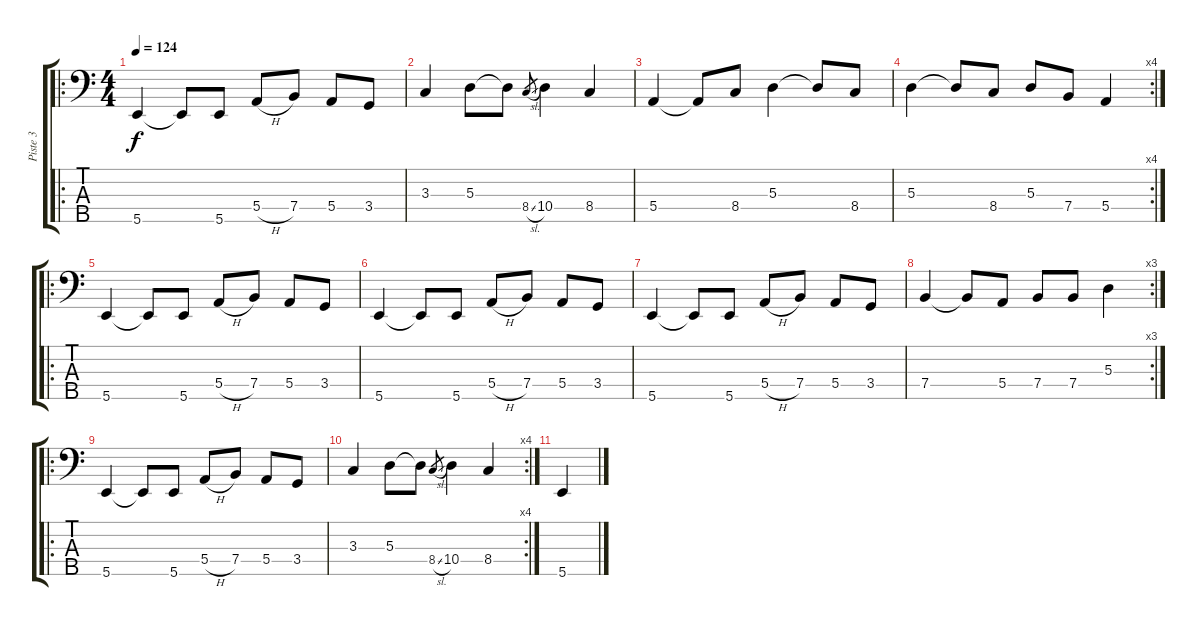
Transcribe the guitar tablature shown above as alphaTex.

\track ("Piste 3" "Piste 3") {instrument electricbassfinger}
\staff {score tabs}
\tuning (G2 D2 A1 E1 B0) {hide}
\ro
\ts (4 4)
\tempo 124
\clef f4
\ks c
5.5.4{dy f} 5.5{t}.8 5.5.8 5.4{h}.8 7.4.8 5.4.8 3.4.8 |
3.3.4 5.3.8 5.3{t}.8 8.4{sl}.8{gr} 10.4.4 8.4.4 |
5.4.4 5.4{t}.8 8.4.8 5.3.4 5.3{t}.8 8.4.8 |
\rc 4
5.3.4 5.3{t}.8 8.4.8 5.3.8 7.4.8 5.4.4 |
\ro
5.5.4 5.5{t}.8 5.5.8 5.4{h}.8 7.4.8 5.4.8 3.4.8 |
5.5.4 5.5{t}.8 5.5.8 5.4{h}.8 7.4.8 5.4.8 3.4.8 |
5.5.4 5.5{t}.8 5.5.8 5.4{h}.8 7.4.8 5.4.8 3.4.8 |
\rc 3
7.4.4 7.4{t}.8 5.4.8 7.4.8 7.4.8 5.3.4 |
\ro
5.5.4 5.5{t}.8 5.5.8 5.4{h}.8 7.4.8 5.4.8 3.4.8 |
\rc 4
3.3.4 5.3.8 5.3{t}.8 8.4{sl}.8{gr} 10.4.4 8.4.4 |
5.5.4
